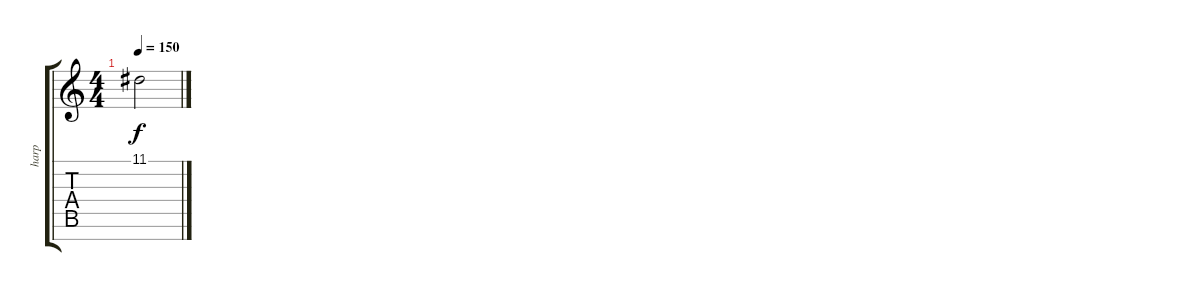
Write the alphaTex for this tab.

\track ("harp" "harp") {instrument orchestralharp}
\staff {score tabs}
\tuning (E4 B3 G3 D3 A2 E2 B1) {hide}
\ts (4 4)
\tempo 150
\clef g2
\ks c
11.1.2{dy f}
